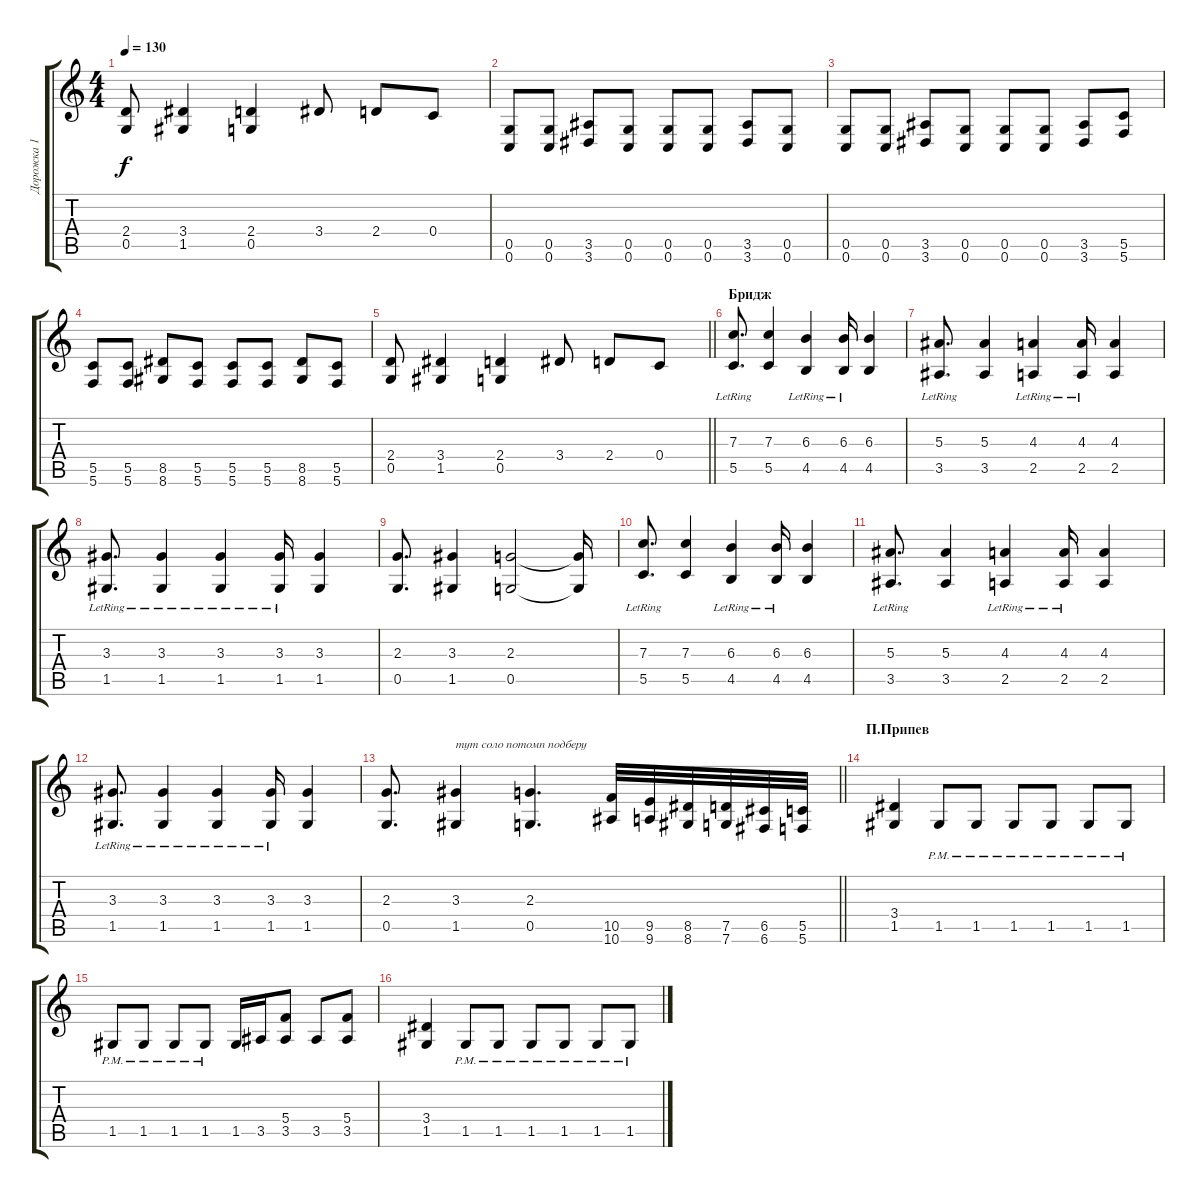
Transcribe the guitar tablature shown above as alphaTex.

\track ("Дорожка 1" "Дорожка 1") {instrument distortionguitar}
\staff {score tabs}
\tuning (D4 A3 F3 C3 G2 C2) {hide}
\ts (4 4)
\tempo 130
\clef g2
\ks c
(2.4 0.5).8{dy f} (3.4 1.5).4 (2.4 0.5).4 3.4.8 2.4.8 0.4.8 |
(0.5 0.6).8 (0.5 0.6).8 (3.5 3.6).8 (0.5 0.6).8 (0.5 0.6).8 (0.5 0.6).8 (3.5 3.6).8 (0.5 0.6).8 |
(0.5 0.6).8 (0.5 0.6).8 (3.5 3.6).8 (0.5 0.6).8 (0.5 0.6).8 (0.5 0.6).8 (3.5 3.6).8 (5.5 5.6).8 |
(5.5 5.6).8 (5.5 5.6).8 (8.5 8.6).8 (5.5 5.6).8 (5.5 5.6).8 (5.5 5.6).8 (8.5 8.6).8 (5.5 5.6).8 |
\barLineRight lightlight
(2.4 0.5).8 (3.4 1.5).4 (2.4 0.5).4 3.4.8 2.4.8 0.4.8 |
\section ("" "Бридж")
(7.3{lr} 5.5{lr}).8{d instrument electricguitarclean} (7.3 5.5).4 (6.3{lr} 4.5{lr}).4 (6.3{lr} 4.5{lr}).16 (6.3 4.5).4 |
(5.3{lr} 3.5{lr}).8{d} (5.3 3.5).4 (4.3{lr} 2.5{lr}).4 (4.3{lr} 2.5{lr}).16 (4.3 2.5).4 |
(3.3{lr} 1.5{lr}).8{d} (3.3{lr} 1.5{lr}).4 (3.3{lr} 1.5{lr}).4 (3.3{lr} 1.5{lr}).16 (3.3 1.5).4 |
(2.3 0.5).8{d} (3.3 1.5).4 (2.3 0.5).2 (2.3{t} 0.5{t}).16 |
(7.3{lr} 5.5{lr}).8{d} (7.3 5.5).4 (6.3{lr} 4.5{lr}).4 (6.3{lr} 4.5{lr}).16 (6.3 4.5).4 |
(5.3{lr} 3.5{lr}).8{d} (5.3 3.5).4 (4.3{lr} 2.5{lr}).4 (4.3{lr} 2.5{lr}).16 (4.3 2.5).4 |
(3.3{lr} 1.5{lr}).8{d} (3.3{lr} 1.5{lr}).4 (3.3{lr} 1.5{lr}).4 (3.3{lr} 1.5{lr}).16 (3.3 1.5).4 |
\barLineRight lightlight
(2.3 0.5).8{d} (3.3 1.5).4{txt "тут соло потомп подберу"} (2.3 0.5).4{d} (10.5 10.6).32{instrument distortionguitar} (9.5 9.6).32 (8.5 8.6).32 (7.5 7.6).32 (6.5 6.6).32 (5.5 5.6).32 |
\section ("" "П.Припев")
(3.4 1.5).4{instrument distortionguitar} 1.5{pm}.8 1.5{pm}.8 1.5{pm}.8 1.5{pm}.8 1.5{pm}.8 1.5{pm}.8 |
1.5{pm}.8 1.5{pm}.8 1.5{pm}.8 1.5{pm}.8 1.5.16 3.5.16 (5.4 3.5).8 3.5.8 (5.4 3.5).8 |
(3.4 1.5).4 1.5{pm}.8 1.5{pm}.8 1.5{pm}.8 1.5{pm}.8 1.5{pm}.8 1.5{pm}.8
